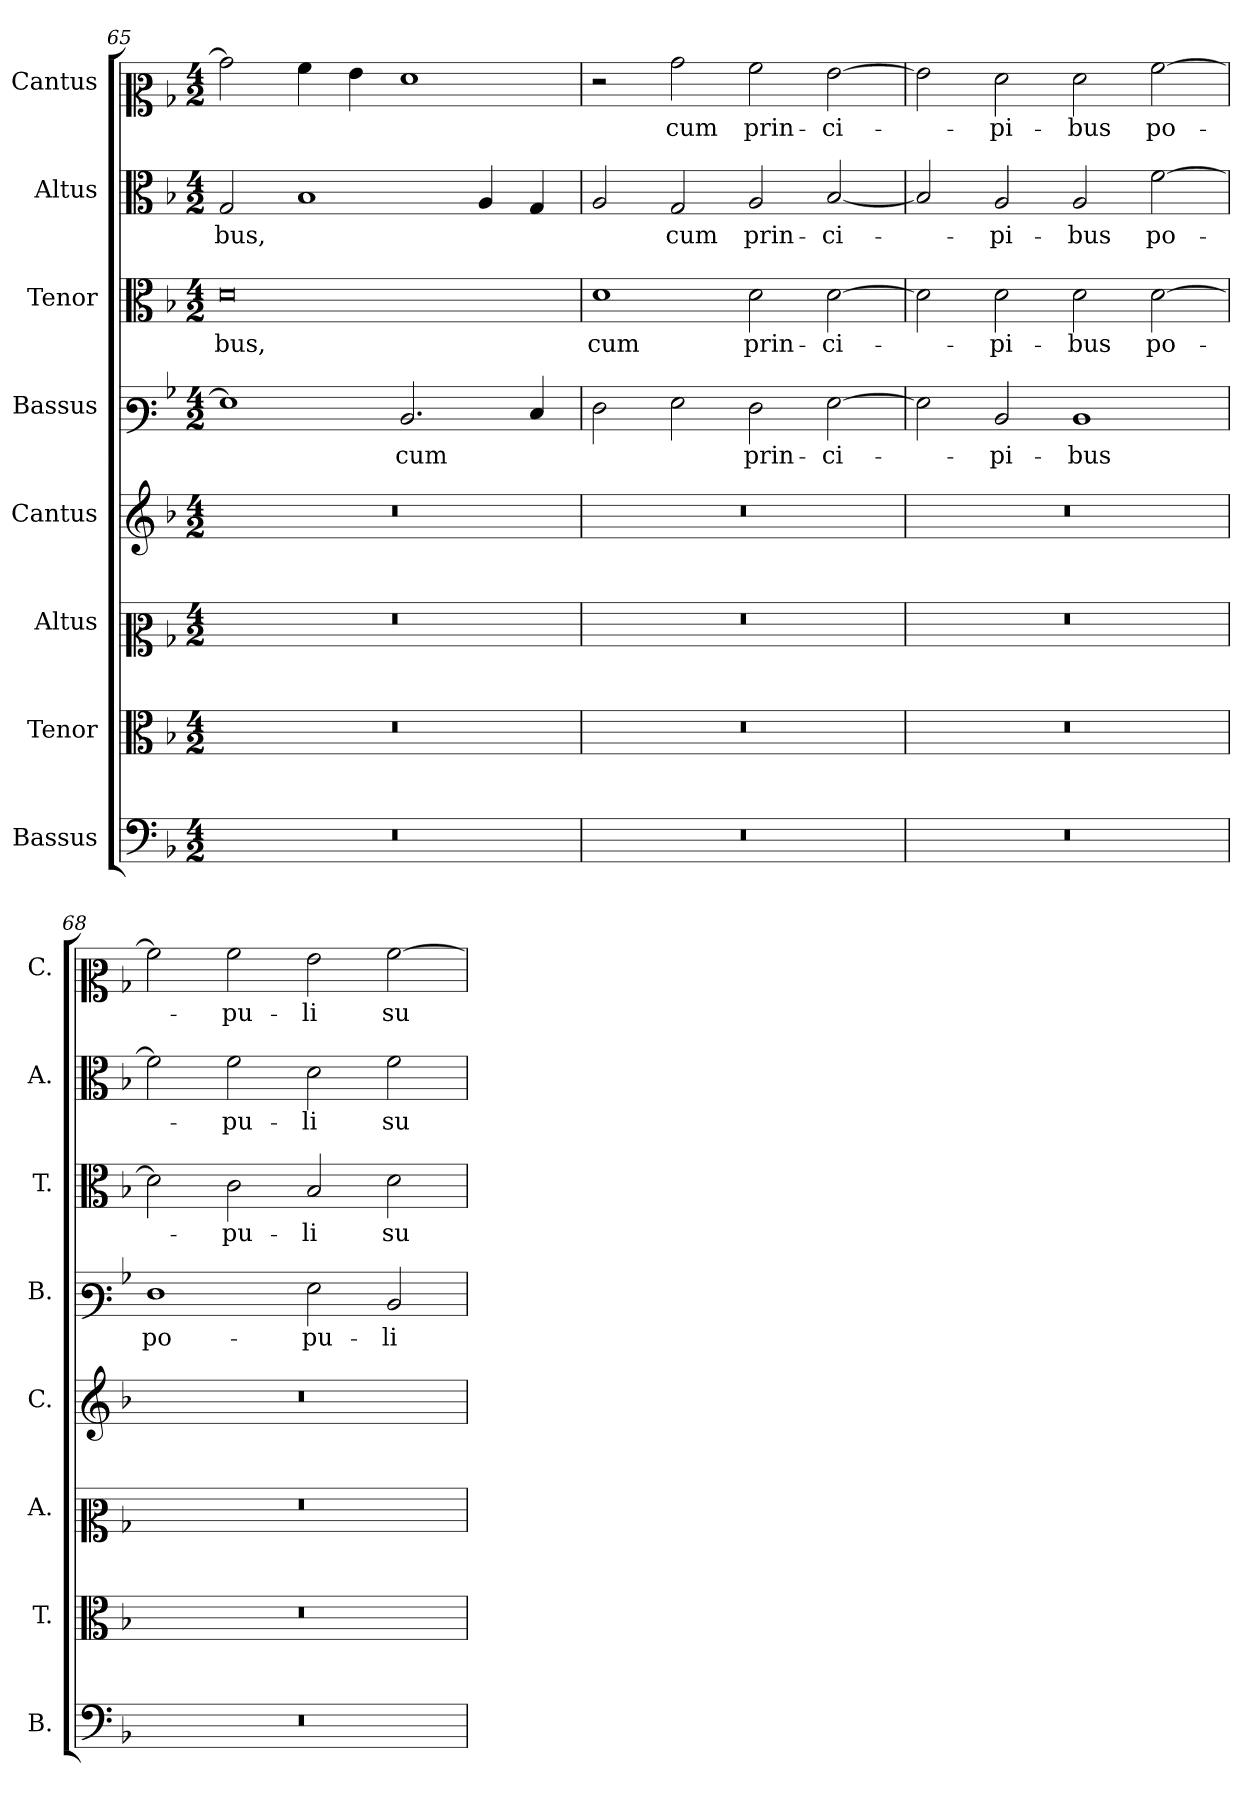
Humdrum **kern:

**kern	**kern	**kern	**kern	**kern	**text	**kern	**text	**kern	**text	**kern	**text
*part8	*part7	*part6	*part5	*part4	*part4	*part3	*part3	*part2	*part2	*part1	*part1
*staff8	*staff7	*staff6	*staff5	*staff4	*staff4	*staff3	*staff3	*staff2	*staff2	*staff1	*staff1
*I"Bassus	*I"Tenor	*I"Altus	*I"Cantus	*I"Bassus	*	*I"Tenor	*	*I"Altus	*	*I"Cantus	*
*I'B.	*I'T.	*I'A.	*I'C.	*I'B.	*	*I'T.	*	*I'A.	*	*I'C.	*
*clefF4	*clefC3	*clefC2	*clefG2	*clefF3	*	*clefC3	*	*clefC3	*	*clefC2	*
*k[b-]	*k[b-]	*k[b-]	*k[b-]	*k[b-]	*	*k[b-]	*	*k[b-]	*	*k[b-]	*
*M4/2	*M4/2	*M4/2	*M4/2	*M4/2	*	*M4/2	*	*M4/2	*	*M4/2	*
=65	=65	=65	=65	=65	=65	=65	=65	=65	=65	=65	=65
!	!	!	!	!	!	!	!LO:LY:b	!	!LO:LY:b	!	!
0r	0r	0r	0r	1G]	.	0d	-bus,	2G/	-bus,	2b-\]	.
.	.	.	.	.	.	.	.	1B-	.	4a\	.
.	.	.	.	.	.	.	.	.	.	4g\	.
!	!	!	!	!	!LO:LY:b	!	!	!	!	!	!
.	.	.	.	2.D/	cum	.	.	.	.	1f	.
.	.	.	.	.	.	.	.	4A/	.	.	.
.	.	.	.	4E/	.	.	.	4G/	.	.	.
!!LO:PB:g=z
=66	=66	=66	=66	=66	=66	=66	=66	=66	=66	=66	=66
!	!	!	!	!	!	!	!LO:LY:b	!	!	!	!
0r	0r	0r	0r	2F\	.	1d	cum	2A/	.	2r	.
!	!	!	!	!	!	!	!	!	!LO:LY:b	!	!LO:LY:b
.	.	.	.	2G\	.	.	.	2G/	cum	2b-\	cum
!	!	!	!	!	!LO:LY:b	!	!LO:LY:b	!	!LO:LY:b	!	!LO:LY:b
.	.	.	.	2F\	prin-	2d\	prin-	2A/	prin-	2a\	prin-
!	!	!	!	!	!LO:LY:b	!	!LO:LY:b	!	!LO:LY:b	!	!LO:LY:b
.	.	.	.	[2G\	-ci-	[2d\	-ci-	[2B-/	-ci-	[2g\	-ci-
=67	=67	=67	=67	=67	=67	=67	=67	=67	=67	=67	=67
0r	0r	0r	0r	2G\]	.	2d\]	.	2B-/]	.	2g\]	.
!	!	!	!	!	!LO:LY:b	!	!LO:LY:b	!	!LO:LY:b	!	!LO:LY:b
.	.	.	.	2D/	-pi-	2d\	-pi-	2A/	-pi-	2f\	-pi-
!	!	!	!	!	!LO:LY:b	!	!LO:LY:b	!	!LO:LY:b	!	!LO:LY:b
.	.	.	.	1D	-bus	2d\	-bus	2A/	-bus	2f\	-bus
!	!	!	!	!	!	!	!LO:LY:b	!	!LO:LY:b	!	!LO:LY:b
.	.	.	.	.	.	[2d\	po-	[2f\	po-	[2a\	po-
=68	=68	=68	=68	=68	=68	=68	=68	=68	=68	=68	=68
!	!	!	!	!	!LO:LY:b	!	!	!	!	!	!
0r	0r	0r	0r	1F	po-	2d\]	.	2f\]	.	2a\]	.
!	!	!	!	!	!	!	!LO:LY:b	!	!LO:LY:b	!	!LO:LY:b
.	.	.	.	.	.	2c\	-pu-	2f\	-pu-	2a\	-pu-
!	!	!	!	!	!LO:LY:b	!	!LO:LY:b	!	!LO:LY:b	!	!LO:LY:b
.	.	.	.	2G\	-pu-	2B-/	-li	2d\	-li	2g\	-li
!	!	!	!	!	!LO:LY:b	!	!LO:LY:b	!	!LO:LY:b	!	!LO:LY:b
.	.	.	.	2D/	-li	2d\	su-	2f\	su-	[2a\	su-
=	=	=	=	=	=	=	=	=	=	=	=
*-	*-	*-	*-	*-	*-	*-	*-	*-	*-	*-	*-
